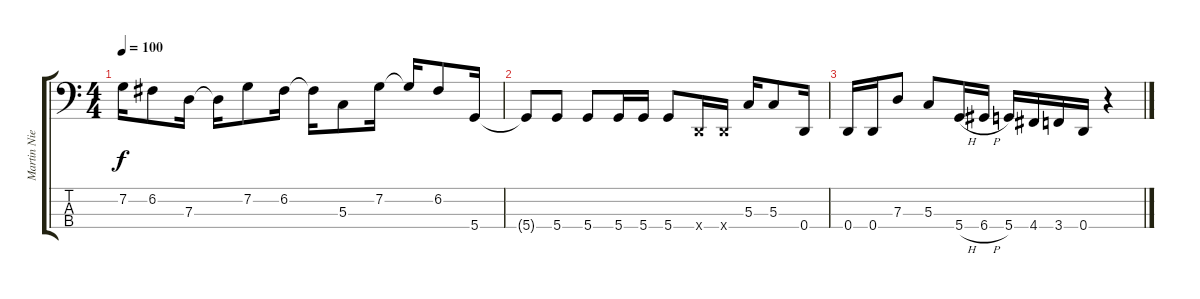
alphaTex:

\track ("Martin Nielsen (Bass)" "Martin Nie") {instrument electricbassfinger}
\staff {score tabs}
\tuning (F2 C2 G1 D1) {hide}
\ts (4 4)
\tempo 100
\clef f4
\ks c
7.2{t}.16{dy f} 6.2.8 7.3.16 7.3{t}.16 7.2.8 6.2.16 6.2{t}.16 5.3.8 7.2.16 7.2{t}.16 6.2.8 5.4.16 |
5.4{t}.8 5.4.8 5.4.8 5.4.16 5.4.16 5.4.8 0.4{x}.16 0.4{x}.16 5.3.16 5.3.8 0.4.16 |
0.4.16 0.4.16 7.3.8 5.3.8 5.4{h}.16 6.4{h}.16 5.4.16 4.4.16 3.4.16 0.4.16 r.4
